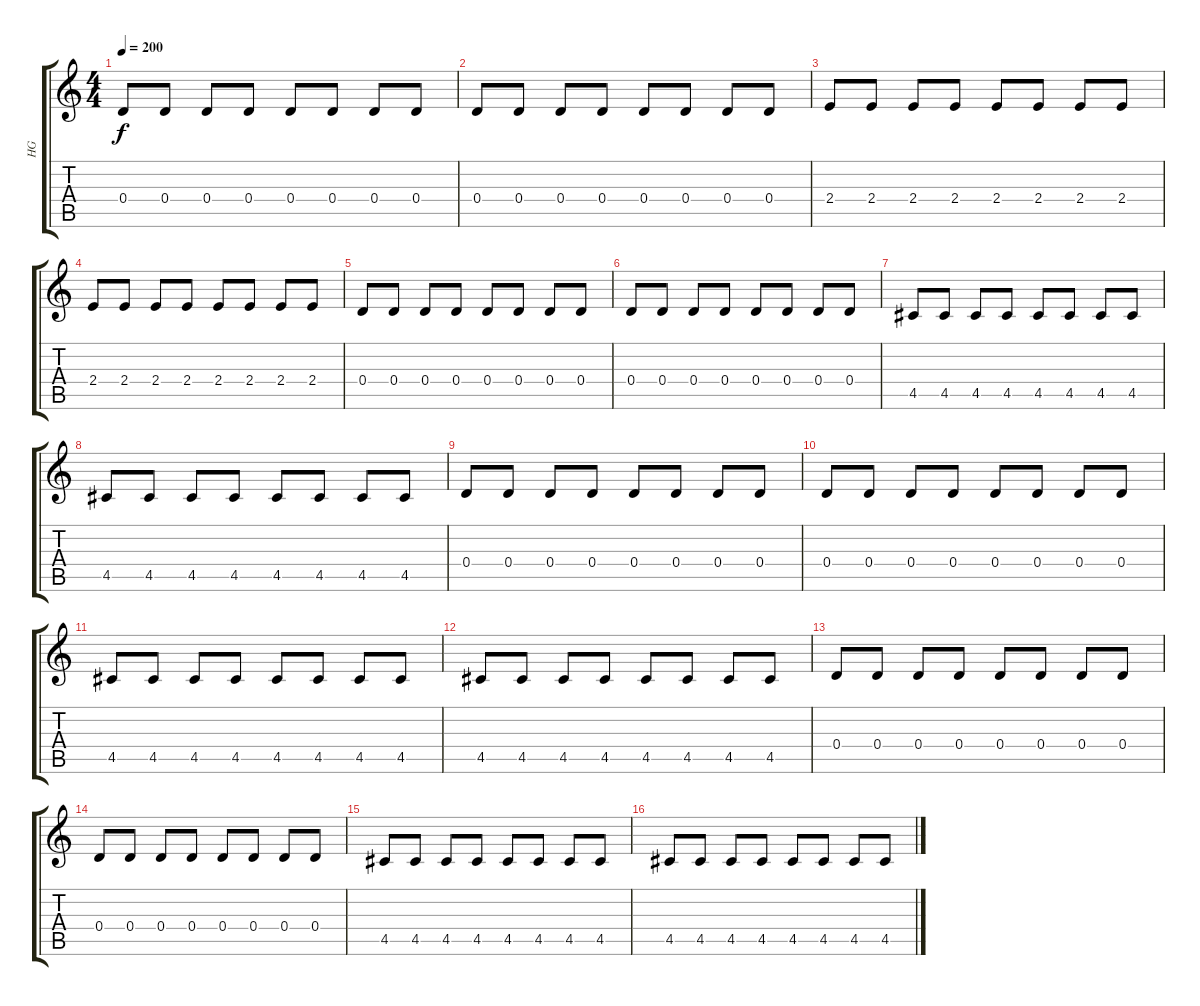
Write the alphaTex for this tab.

\track ("HG" "HG") {instrument overdrivenguitar}
\staff {score tabs}
\tuning (E4 B3 G3 D3 A2 E2) {hide}
\ts (4 4)
\tempo 200
\clef g2
\ks c
0.4.8{dy f} 0.4.8 0.4.8 0.4.8 0.4.8 0.4.8 0.4.8 0.4.8 |
0.4.8 0.4.8 0.4.8 0.4.8 0.4.8 0.4.8 0.4.8 0.4.8 |
2.4.8 2.4.8 2.4.8 2.4.8 2.4.8 2.4.8 2.4.8 2.4.8 |
2.4.8 2.4.8 2.4.8 2.4.8 2.4.8 2.4.8 2.4.8 2.4.8 |
0.4.8 0.4.8 0.4.8 0.4.8 0.4.8 0.4.8 0.4.8 0.4.8 |
0.4.8 0.4.8 0.4.8 0.4.8 0.4.8 0.4.8 0.4.8 0.4.8 |
4.5.8 4.5.8 4.5.8 4.5.8 4.5.8 4.5.8 4.5.8 4.5.8 |
4.5.8 4.5.8 4.5.8 4.5.8 4.5.8 4.5.8 4.5.8 4.5.8 |
0.4.8 0.4.8 0.4.8 0.4.8 0.4.8 0.4.8 0.4.8 0.4.8 |
0.4.8 0.4.8 0.4.8 0.4.8 0.4.8 0.4.8 0.4.8 0.4.8 |
4.5.8 4.5.8 4.5.8 4.5.8 4.5.8 4.5.8 4.5.8 4.5.8 |
4.5.8 4.5.8 4.5.8 4.5.8 4.5.8 4.5.8 4.5.8 4.5.8 |
0.4.8 0.4.8 0.4.8 0.4.8 0.4.8 0.4.8 0.4.8 0.4.8 |
0.4.8 0.4.8 0.4.8 0.4.8 0.4.8 0.4.8 0.4.8 0.4.8 |
4.5.8 4.5.8 4.5.8 4.5.8 4.5.8 4.5.8 4.5.8 4.5.8 |
4.5.8 4.5.8 4.5.8 4.5.8 4.5.8 4.5.8 4.5.8 4.5.8
